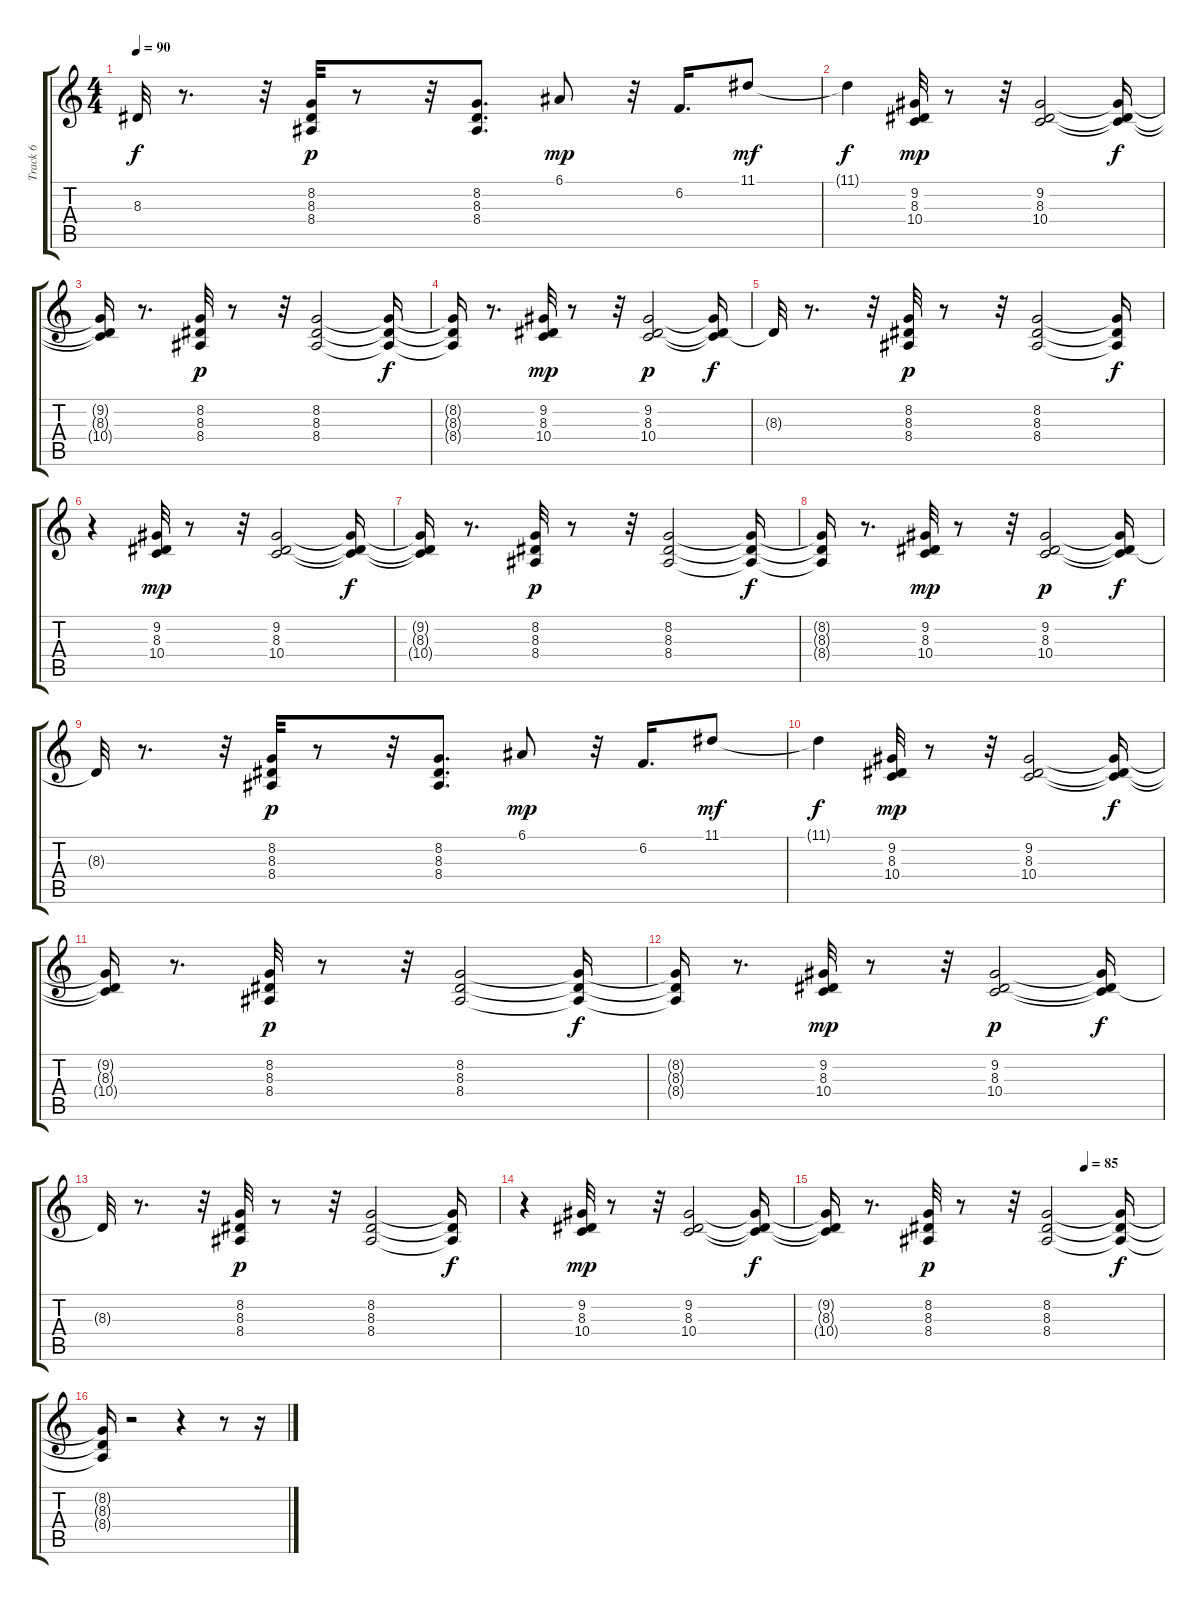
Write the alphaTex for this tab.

\track ("Track 6" "Track 6") {instrument fx4atmosphere}
\staff {score tabs}
\tuning (E4 B3 G3 D3 A2 E2) {hide}
\ts (4 4)
\tempo 90
\clef g2
\ks c
8.3{t}.32{dy f} r.8{d} r.32 (8.2 8.3 8.4).32{dy p} r.8 r.32 (8.2 8.3 8.4).8{d} 6.1.8{dy mp} r.32 6.2.16{d} 11.1.8{dy mf} |
11.1{t}.4{dy f} (9.2 8.3 10.4).32{dy mp} r.8 r.32 (9.2 8.3 10.4).2 (9.2{t} 8.3{t} 10.4{t}).16{dy f} |
(9.2{t} 8.3{t} 10.4{t}).16 r.8{d} (8.2 8.3 8.4).32{dy p} r.8 r.32 (8.2 8.3 8.4).2 (8.2{t} 8.3{t} 8.4{t}).16{dy f} |
(8.2{t} 8.3{t} 8.4{t}).16 r.8{d} (9.2 8.3 10.4).32{dy mp} r.8 r.32 (9.2 8.3 10.4).2{dy p} (9.2{t} 8.3{t} 10.4{t}).16{dy f} |
8.3{t}.32 r.8{d} r.32 (8.2 8.3 8.4).32{dy p} r.8 r.32 (8.2 8.3 8.4).2 (8.2{t} 8.3{t} 8.4{t}).16{dy f} |
r.4 (9.2 8.3 10.4).32{dy mp} r.8 r.32 (9.2 8.3 10.4).2 (9.2{t} 8.3{t} 10.4{t}).16{dy f} |
(9.2{t} 8.3{t} 10.4{t}).16 r.8{d} (8.2 8.3 8.4).32{dy p} r.8 r.32 (8.2 8.3 8.4).2 (8.2{t} 8.3{t} 8.4{t}).16{dy f} |
(8.2{t} 8.3{t} 8.4{t}).16 r.8{d} (9.2 8.3 10.4).32{dy mp} r.8 r.32 (9.2 8.3 10.4).2{dy p} (9.2{t} 8.3{t} 10.4{t}).16{dy f} |
8.3{t}.32 r.8{d} r.32 (8.2 8.3 8.4).32{dy p} r.8 r.32 (8.2 8.3 8.4).8{d} 6.1.8{dy mp} r.32 6.2.16{d} 11.1.8{dy mf} |
11.1{t}.4{dy f} (9.2 8.3 10.4).32{dy mp} r.8 r.32 (9.2 8.3 10.4).2 (9.2{t} 8.3{t} 10.4{t}).16{dy f} |
(9.2{t} 8.3{t} 10.4{t}).16 r.8{d} (8.2 8.3 8.4).32{dy p} r.8 r.32 (8.2 8.3 8.4).2 (8.2{t} 8.3{t} 8.4{t}).16{dy f} |
(8.2{t} 8.3{t} 8.4{t}).16 r.8{d} (9.2 8.3 10.4).32{dy mp} r.8 r.32 (9.2 8.3 10.4).2{dy p} (9.2{t} 8.3{t} 10.4{t}).16{dy f} |
8.3{t}.32 r.8{d} r.32 (8.2 8.3 8.4).32{dy p} r.8 r.32 (8.2 8.3 8.4).2 (8.2{t} 8.3{t} 8.4{t}).16{dy f} |
r.4 (9.2 8.3 10.4).32{dy mp} r.8 r.32 (9.2 8.3 10.4).2 (9.2{t} 8.3{t} 10.4{t}).16{dy f} |
\tempo (85 0.765625)
(9.2{t} 8.3{t} 10.4{t}).16 r.8{d} (8.2 8.3 8.4).32{dy p} r.8 r.32 (8.2 8.3 8.4).2 (8.2{t} 8.3{t} 8.4{t}).16{dy f} |
(8.2{t} 8.3{t} 8.4{t}).16 r.2 r.4 r.8 r.16
